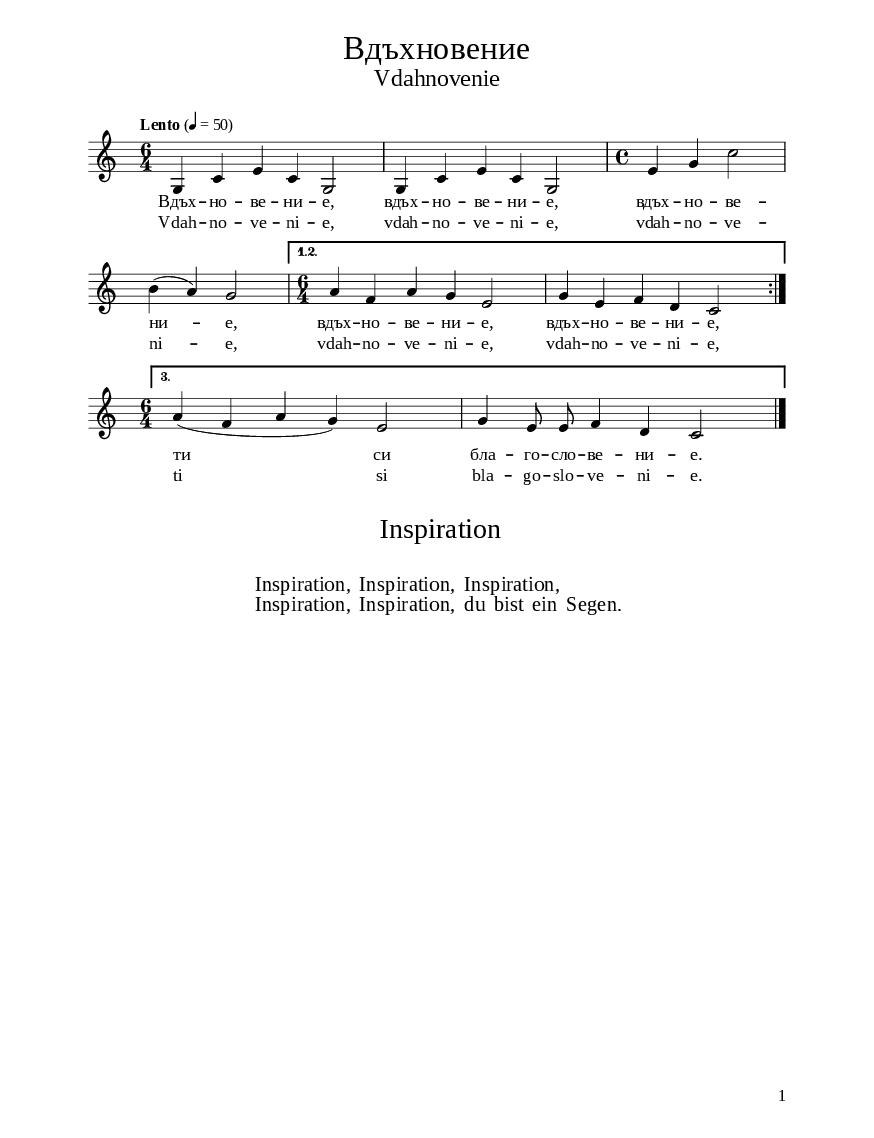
\version "2.24.0"

% include paper part and global functions
\include "include/globals.ily"

\bookpart {
  \label #'ref095
  \tocItem \markup "Вдъхновение – Vdahnovenie "
  \include "include/bookpart-paper.ily"
  \score {
    \include "include/score-layout.ily"


    \new Voice \absolute  {
      \clef treble
      \key c \major
      \time 6/4
      \tempoFunc "Lento" 4 "50"
      \autoBeamOff
      \repeat volta 3 {
        g4 c' e' c' g2 | g4 c' e' c' g2 | \time 4/4  e'4 g' c''2 \break |

        b'4 ( a' ) g'2 | \time 6/4
      } \alternative {
        { a'4 f' a' g' e'2 | g'4 e' f' d' c'2 | \break }
        {
          \once \override Score.TimeSignature.break-visibility = ##(#f #f #t)
          \time 6/4 a'4 ( f' a' g' ) e'2 |  g'4 e'8 e' f'4 d' c'2
        }
      }
      \bar "|."
    }

    \addlyrics {
      Вдъх -- но -- ве -- ни -- е,
      вдъх -- но -- ве -- ни -- е,
      вдъх -- но -- ве -- ни -- е, вдъх -- но -- ве -- ни -- е,
      вдъх -- но -- ве -- ни -- е, ти си бла -- го --
      сло -- ве -- ни -- е.

    }

    \addlyrics {
      Vdah -- no -- ve -- ni -- e,
      vdah -- no -- ve -- ni -- e,
      vdah -- no -- ve -- ni -- e, vdah -- no -- ve -- ni -- e,
      vdah -- no -- ve -- ni -- e, ti si bla -- go --
      slo -- ve -- ni -- e.

    }


    \header {
      title = \titleFunc "Вдъхновение" "Vdahnovenie"
    }

    \midi{}

  } % score

  
  

  % include foreign translation(s) of the song
  \version "2.20.0"

\markup \fill-line { \fontsize #deTitleFontSize " Inspiration" }
\markup \null
\markup \null
\markup \fontsize #deCoupletFontSize {
  \hspace #16
  \override #`(baseline-skip . ,deCoupletBaselineSkip)

  \column {
      \line { " " }      
      \line {  Inspiration, Inspiration, Inspiration,  }
      \line {  Inspiration, Inspiration, du bist ein Segen. }  
      
      
       
    }
    
    
}


} % bookpart
